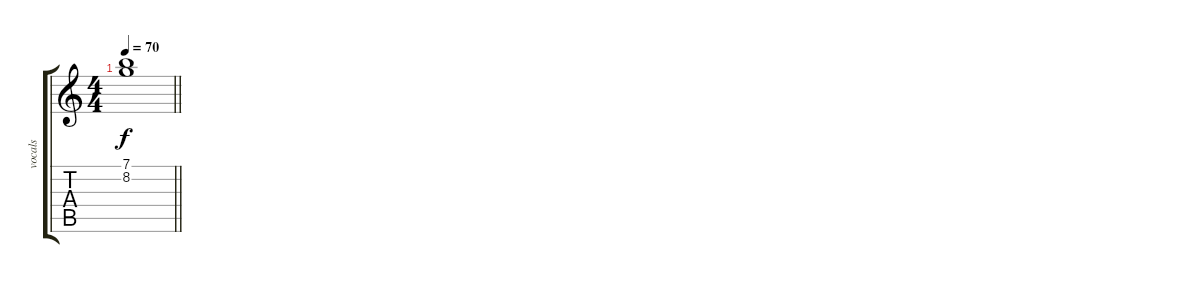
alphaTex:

\track ("vocals" "vocals") {instrument electricguitarjazz}
\staff {score tabs}
\tuning (E4 B3 G3 D3 A2 E2) {hide}
\ts (4 4)
\tempo 70
\clef g2
\barLineRight lightlight
\ks c
(7.1{t} 8.2{t}).1{dy f}
